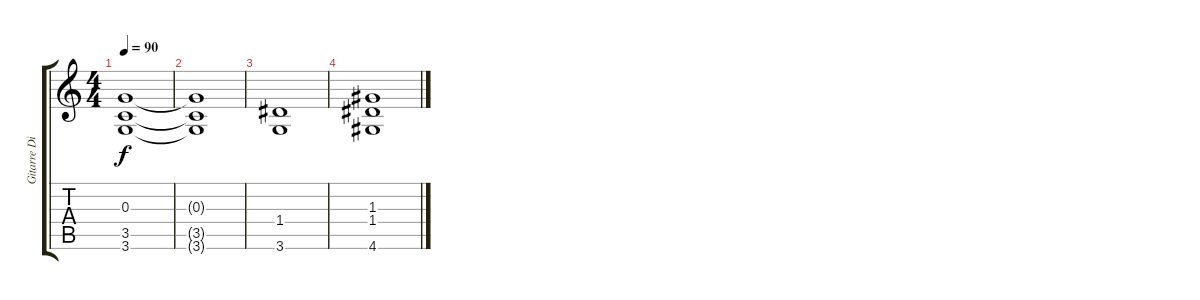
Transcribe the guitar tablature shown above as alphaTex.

\track ("Gitarre Disortion" "Gitarre Di") {instrument distortionguitar}
\staff {score tabs}
\tuning (E4 B3 G3 D3 A2 E2) {hide}
\ts (4 4)
\tempo 90
\clef g2
\ks c
(0.3 3.5 3.6).1{dy f} |
(0.3{t} 3.5{t} 3.6{t}).1 |
(1.4 3.6).1 |
(1.3 1.4 4.6).1
